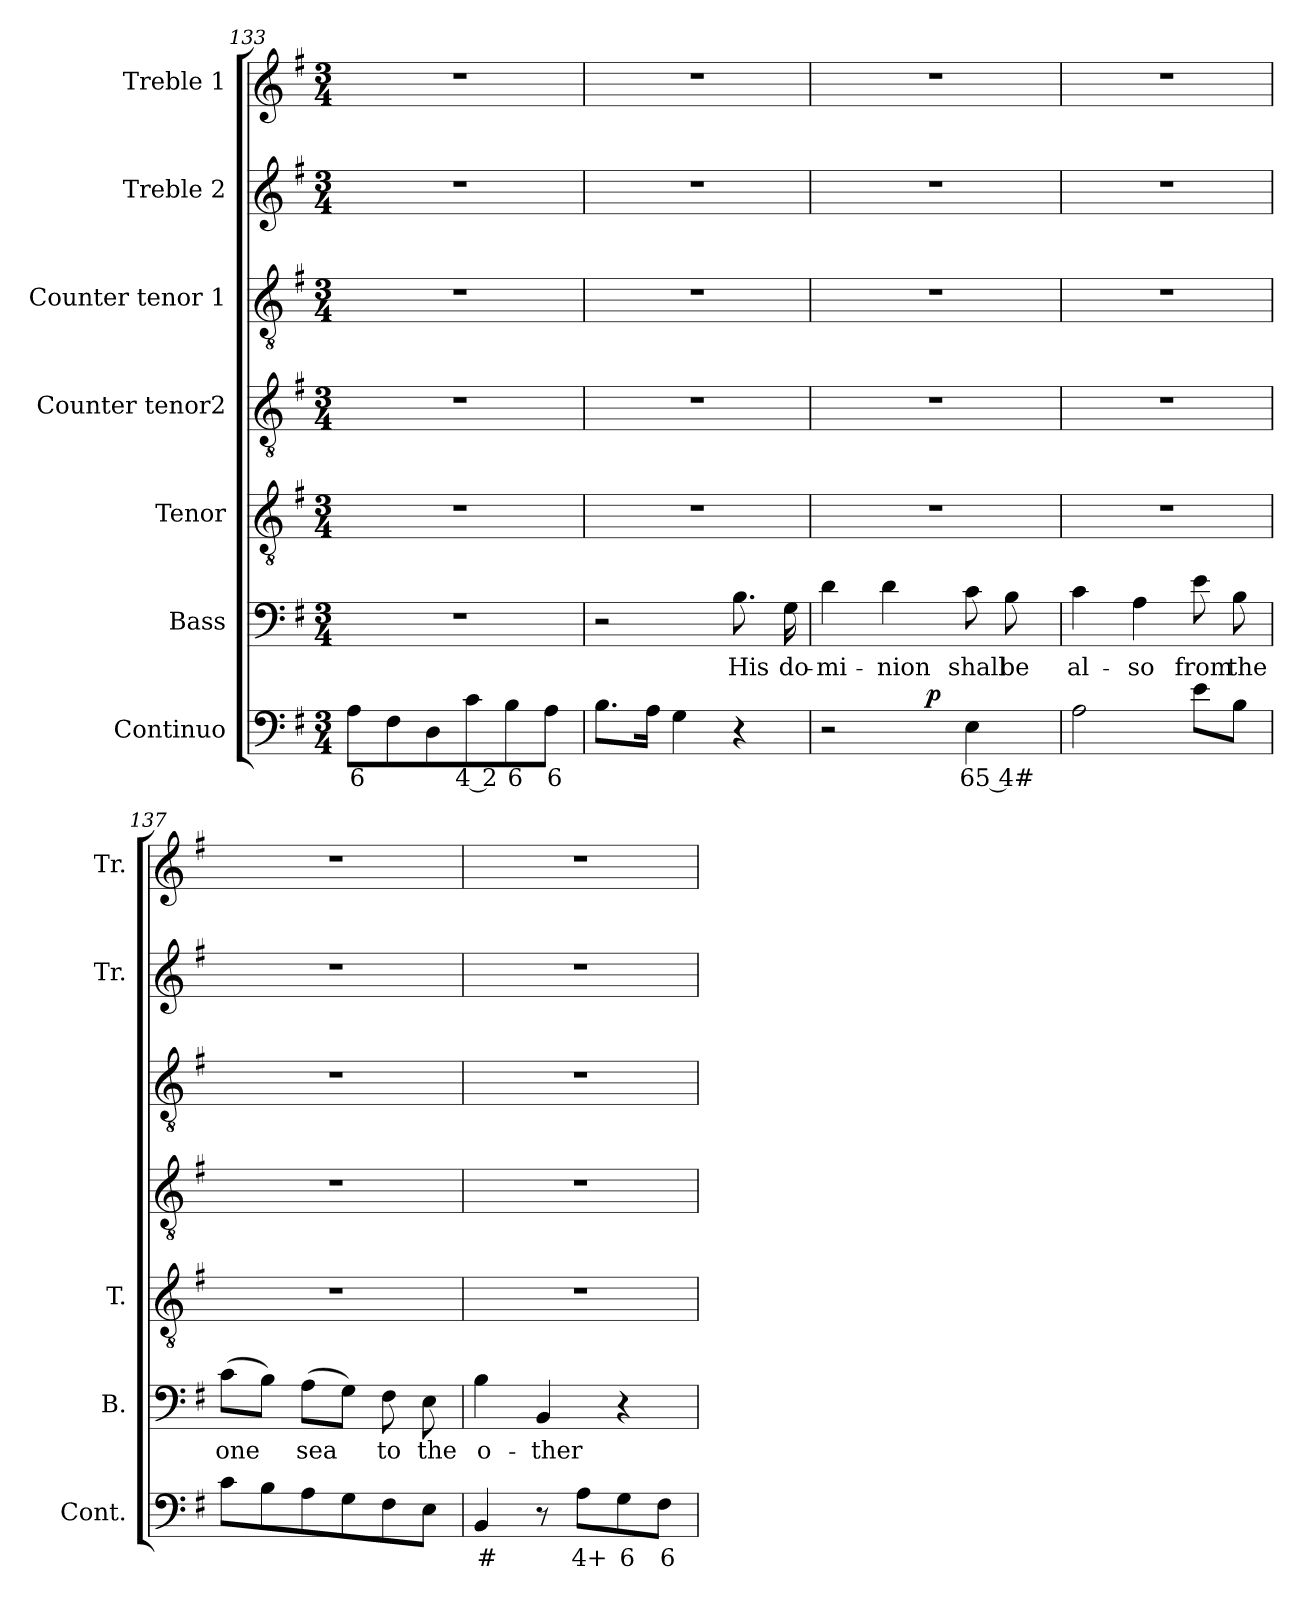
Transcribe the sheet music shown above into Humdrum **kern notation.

**kern	**text	**dynam	**kern	**text	**kern	**kern	**kern	**kern	**kern
*part7	*part7	*part7	*part6	*part6	*part5	*part4	*part3	*part2	*part1
*staff7	*staff7	*staff7	*staff6	*staff6	*staff5	*staff4	*staff3	*staff2	*staff1
*I"Continuo	*	*	*I"Bass	*	*I"Tenor	*I"Counter tenor2	*I"Counter tenor 1	*I"Treble 2	*I"Treble 1
*I'Cont.	*	*	*I'B.	*	*I'T.	*	*	*I'Tr.	*I'Tr.
*clefF4	*	*	*clefF4	*	*clefGv2	*clefGv2	*clefGv2	*clefG2	*clefG2
*	*	*	*	*	*ITrd7c12	*ITrd7c12	*ITrd7c12	*	*
*k[f#]	*	*	*k[f#]	*	*k[f#]	*k[f#]	*k[f#]	*k[f#]	*k[f#]
*G:	*	*	*G:	*	*G:	*G:	*G:	*G:	*G:
*M3/4	*	*	*M3/4	*	*M3/4	*M3/4	*M3/4	*M3/4	*M3/4
=133	=133	=133	=133	=133	=133	=133	=133	=133	=133
!	!LO:LY:b:color=#000000	!	!LO:N:vis=1	!	!LO:N:vis=1	!LO:N:vis=1	!LO:N:vis=1	!LO:N:vis=1	!LO:N:vis=1
8Ai\L	6	.	2.r	.	2.r	2.r	2.r	2.r	2.r
8F#i\	.	.	.	.	.	.	.	.	.
8Di\	.	.	.	.	.	.	.	.	.
!	!LO:LY:b:color=#000000	!	!	!	!	!	!	!	!
8ci\	4 2	.	.	.	.	.	.	.	.
!	!LO:LY:b:color=#000000	!	!	!	!	!	!	!	!
8Bi\	6	.	.	.	.	.	.	.	.
!	!LO:LY:b:color=#000000	!	!	!	!	!	!	!	!
8Ai\J	6	.	.	.	.	.	.	.	.
=134	=134	=134	=134	=134	=134	=134	=134	=134	=134
!	!	!	!	!	!LO:N:vis=1	!LO:N:vis=1	!LO:N:vis=1	!LO:N:vis=1	!LO:N:vis=1
8.Bi\L	.	.	2r	.	2.r	2.r	2.r	2.r	2.r
16Ai\Jk	.	.	.	.	.	.	.	.	.
4Gi\	.	.	.	.	.	.	.	.	.
!	!	!	!	!LO:LY:b:color=#000000	!	!	!	!	!
4r	.	.	8.Bi\	His	.	.	.	.	.
!	!	!	!	!LO:LY:b:color=#000000	!	!	!	!	!
.	.	.	16Gi\	do-	.	.	.	.	.
=135	=135	=135	=135	=135	=135	=135	=135	=135	=135
!	!	!	!	!LO:LY:b:color=#000000	!LO:N:vis=1	!LO:N:vis=1	!LO:N:vis=1	!LO:N:vis=1	!LO:N:vis=1
*^	*	*	*	*	*	*	*	*	*
2r	4ryy	.	.	4di\	-mi-	2.r	2.r	2.r	2.r	2.r
!	!	!	!	!	!LO:LY:b:color=#000000	!	!	!	!	!
.	8ryy	.	.	4di\	-nion	.	.	.	.	.
.	256ryy	.	.	.	.	.	.	.	.	.
.	4ryy	.	p	.	.	.	.	.	.	.
!	!	!LO:LY:b:color=#000000	!	!	!	!	!	!	!	!
!	!	!	!	!	!LO:LY:b:color=#000000	!	!	!	!	!
4Ei\	.	65 4#	.	8ci\	shall	.	.	.	.	.
!	!	!	!	!	!LO:LY:b:color=#000000	!	!	!	!	!
.	.	.	.	8Bi\	be	.	.	.	.	.
.	16ryy	.	.	.	.	.	.	.	.	.
.	32...ryy	.	.	.	.	.	.	.	.	.
*v	*v	*	*	*	*	*	*	*	*	*
=136	=136	=136	=136	=136	=136	=136	=136	=136	=136
*^	*	*	*	*	*	*	*	*	*
!	!	!	!	!	!LO:LY:b:color=#000000	!LO:N:vis=1	!LO:N:vis=1	!LO:N:vis=1	!LO:N:vis=1	!LO:N:vis=1
*v	*v	*	*	*	*	*	*	*	*	*
2Ai\	.	.	4ci\	al-	2.r	2.r	2.r	2.r	2.r
!	!	!	!	!LO:LY:b:color=#000000	!	!	!	!	!
.	.	.	4Ai\	-so	.	.	.	.	.
!	!	!	!	!LO:LY:b:color=#000000	!	!	!	!	!
8ei\L	.	.	8ei\	from	.	.	.	.	.
!	!	!	!	!LO:LY:b:color=#000000	!	!	!	!	!
8Bi\J	.	.	8Bi\	the	.	.	.	.	.
=137	=137	=137	=137	=137	=137	=137	=137	=137	=137
!	!	!	!	!LO:LY:b:color=#000000	!LO:N:vis=1	!LO:N:vis=1	!LO:N:vis=1	!LO:N:vis=1	!LO:N:vis=1
8ci\L	.	.	(8ci\L	one	2.r	2.r	2.r	2.r	2.r
8Bi\	.	.	8Bi\J)	.	.	.	.	.	.
!	!	!	!	!LO:LY:b:color=#000000	!	!	!	!	!
8Ai\	.	.	(8Ai\L	sea	.	.	.	.	.
8Gi\	.	.	8Gi\J)	.	.	.	.	.	.
!	!	!	!	!LO:LY:b:color=#000000	!	!	!	!	!
8F#i\	.	.	8F#i\	to	.	.	.	.	.
!	!	!	!	!LO:LY:b:color=#000000	!	!	!	!	!
8Ei\J	.	.	8Ei\	the	.	.	.	.	.
=138	=138	=138	=138	=138	=138	=138	=138	=138	=138
!	!LO:LY:b:color=#000000	!	!	!	!	!	!	!	!
!	!	!	!	!LO:LY:b:color=#000000	!LO:N:vis=1	!LO:N:vis=1	!LO:N:vis=1	!LO:N:vis=1	!LO:N:vis=1
4BBi/	#	.	4Bi\	o-	2.r	2.r	2.r	2.r	2.r
!	!	!	!	!LO:LY:b:color=#000000	!	!	!	!	!
8r	.	.	4BBi/	-ther	.	.	.	.	.
!	!LO:LY:b:color=#000000	!	!	!	!	!	!	!	!
8Ai\L	4+	.	.	.	.	.	.	.	.
!	!LO:LY:b:color=#000000	!	!	!	!	!	!	!	!
8Gi\	6	.	4r	.	.	.	.	.	.
!	!LO:LY:b:color=#000000	!	!	!	!	!	!	!	!
8F#i\J	6	.	.	.	.	.	.	.	.
=	=	=	=	=	=	=	=	=	=
*-	*-	*-	*-	*-	*-	*-	*-	*-	*-
